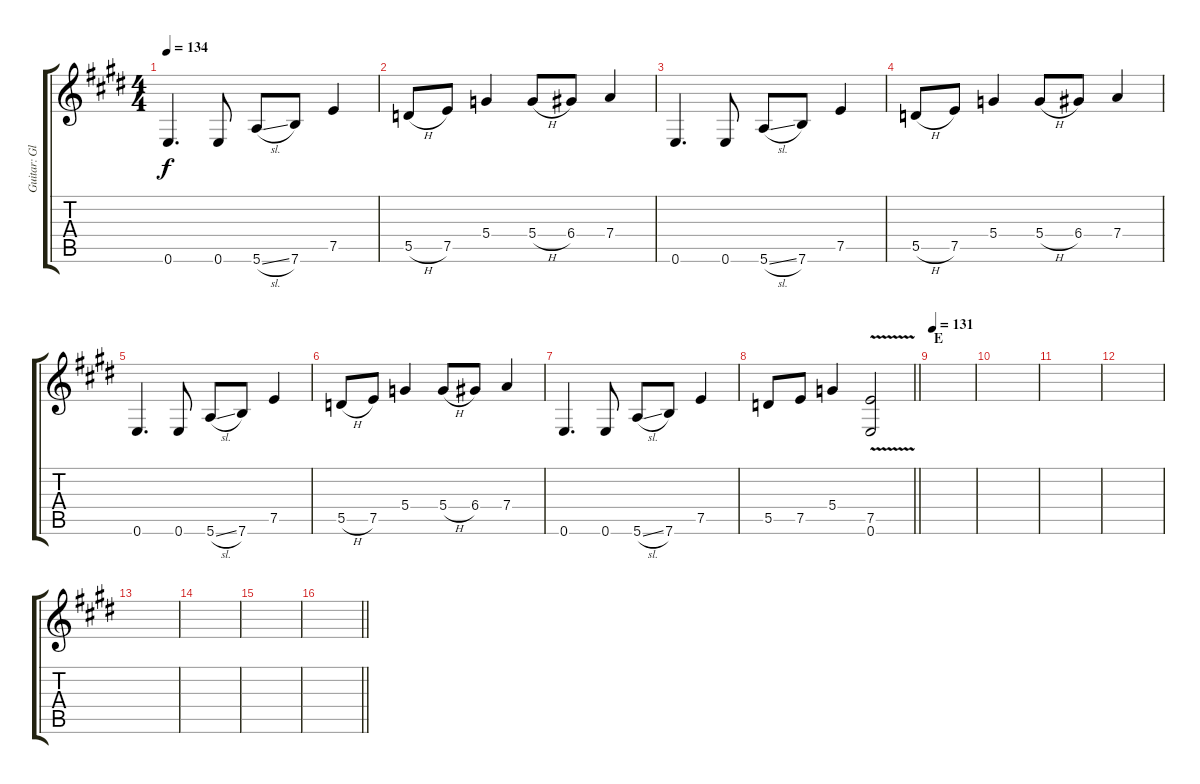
\track ("Guitar: Glenn" "Guitar: Gl") {instrument distortionguitar}
\staff {score tabs}
\tuning (E4 B3 G3 D3 A2 E2) {hide}
\ts (4 4)
\tempo 134
\clef g2
\ks e
0.6.4{d dy f} 0.6.8 5.6{sl}.8 7.6.8 7.5.4 |
5.5{h}.8 7.5.8 5.4.4 5.4{h}.8 6.4.8 7.4.4 |
0.6.4{d} 0.6.8 5.6{sl}.8 7.6.8 7.5.4 |
5.5{h}.8 7.5.8 5.4.4 5.4{h}.8 6.4.8 7.4.4 |
0.6.4{d} 0.6.8 5.6{sl}.8 7.6.8 7.5.4 |
5.5{h}.8 7.5.8 5.4.4 5.4{h}.8 6.4.8 7.4.4 |
0.6.4{d} 0.6.8 5.6{sl}.8 7.6.8 7.5.4 |
\barLineRight lightlight
5.5.8 7.5.8 5.4.4 (7.5{v} 0.6).2 |
\section ("" "E")
\tempo 131
|
|
|
|
|
|
|
\barLineRight lightlight
